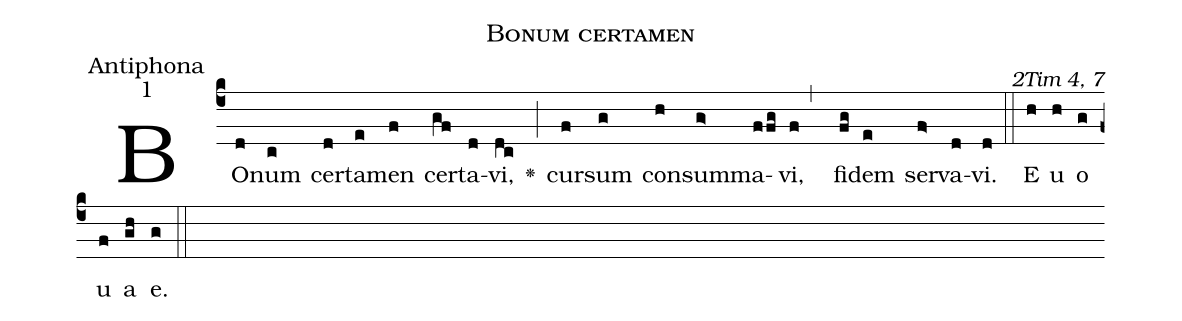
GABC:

name:Bonum certamen;
office-part:Antiphona;
mode:1;
commentary:2Tim 4, 7;
%%
(c4)BO(d)num(c) cer(d)ta(e)men(f) cer(gf)ta(d)vi,(dc) <v>\greheightstar</v>(;) cur(f)sum(g) con(h)sum(g>)ma(ffg)vi,(f,) fi(fg)dem(e) ser(f>)va(d)vi.(d) (::) E(h) u(h) o(g) u(f) a(gh) e.(g) (::)
